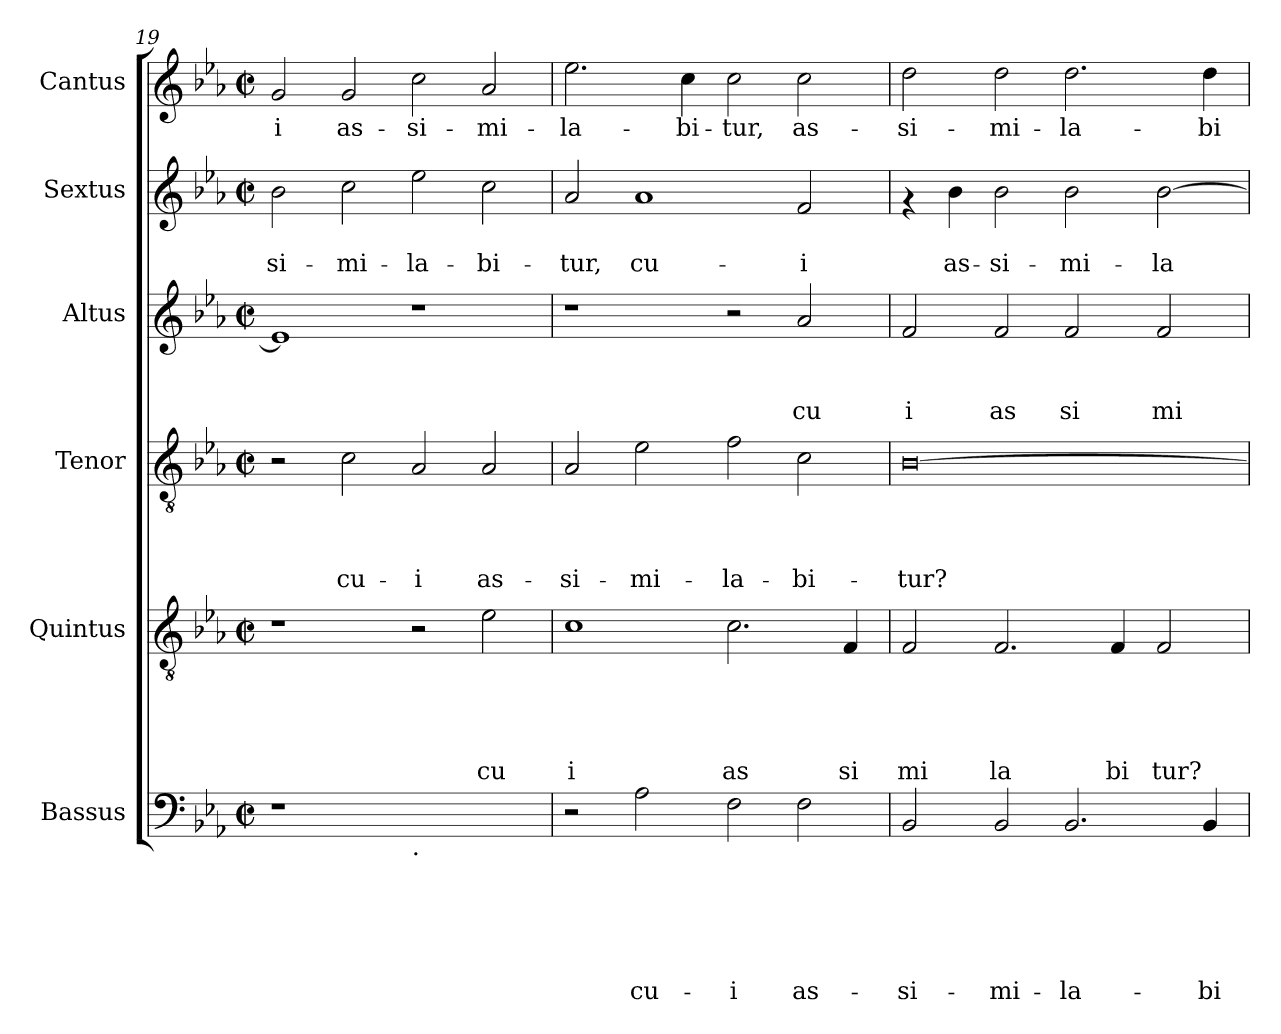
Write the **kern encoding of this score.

**kern	**text	**text	**text	**text	**text	**text	**kern	**text	**text	**text	**text	**text	**kern	**text	**text	**text	**text	**kern	**text	**text	**text	**kern	**text	**text	**kern	**text
*part6	*part6	*part6	*part6	*part6	*part6	*part6	*part5	*part5	*part5	*part5	*part5	*part5	*part4	*part4	*part4	*part4	*part4	*part3	*part3	*part3	*part3	*part2	*part2	*part2	*part1	*part1
*staff6	*staff6	*staff6	*staff6	*staff6	*staff6	*staff6	*staff5	*staff5	*staff5	*staff5	*staff5	*staff5	*staff4	*staff4	*staff4	*staff4	*staff4	*staff3	*staff3	*staff3	*staff3	*staff2	*staff2	*staff2	*staff1	*staff1
*I"Bassus	*	*	*	*	*	*	*I"Quintus	*	*	*	*	*	*I"Tenor	*	*	*	*	*I"Altus	*	*	*	*I"Sextus	*	*	*I"Cantus	*
*clefF4	*	*	*	*	*	*	*clefGv2	*	*	*	*	*	*clefGv2	*	*	*	*	*clefG2	*	*	*	*clefG2	*	*	*clefG2	*
*k[b-e-a-]	*	*	*	*	*	*	*k[b-e-a-]	*	*	*	*	*	*k[b-e-a-]	*	*	*	*	*k[b-e-a-]	*	*	*	*k[b-e-a-]	*	*	*k[b-e-a-]	*
*E-:	*	*	*	*	*	*	*E-:	*	*	*	*	*	*E-:	*	*	*	*	*E-:	*	*	*	*E-:	*	*	*E-:	*
*M2/2	*	*	*	*	*	*	*M2/2	*	*	*	*	*	*M2/2	*	*	*	*	*M2/2	*	*	*	*M2/2	*	*	*M2/2	*
*met(c|)	*	*	*	*	*	*	*met(c|)	*	*	*	*	*	*met(c|)	*	*	*	*	*met(c|)	*	*	*	*met(c|)	*	*	*met(c|)	*
=19	=19	=19	=19	=19	=19	=19	=19	=19	=19	=19	=19	=19	=19	=19	=19	=19	=19	=19	=19	=19	=19	=19	=19	=19	=19	=19
!	!	!	!	!	!	!	!	!	!	!	!	!	!	!	!	!	!	!	!	!	!	!	!	!LO:LY:b	!	!LO:LY:b
1r	.	.	.	.	.	.	1r	.	.	.	.	.	2r	.	.	.	.	1e-]	.	.	.	2b-\	.	-si-	2g/	-i
!	!	!	!	!	!	!	!	!	!	!	!	!	!	!	!	!	!LO:LY:b	!	!	!	!	!	!	!LO:LY:b	!	!LO:LY:b
.	.	.	.	.	.	.	.	.	.	.	.	.	2c\	.	.	.	cu-	.	.	.	.	2cc\	.	-mi-	2g/	as-
!LO:TX:b:t=.	!	!	!	!	!	!	!	!	!	!	!	!	!	!	!	!	!	!	!	!	!	!	!	!	!	!
!	!	!	!	!	!	!	!	!	!	!	!	!	!	!	!	!	!LO:LY:b	!	!	!	!	!	!	!LO:LY:b	!	!LO:LY:b
1ryy	.	.	.	.	.	.	2r	.	.	.	.	.	2A-/	.	.	.	-i	1r	.	.	.	2ee-\	.	-la-	2cc\	-si-
!	!	!	!	!	!	!	!	!	!	!	!	!LO:LY:b	!	!	!	!	!LO:LY:b	!	!	!	!	!	!	!LO:LY:b	!	!LO:LY:b
.	.	.	.	.	.	.	2e-\	.	.	.	.	cu	2A-/	.	.	.	as-	.	.	.	.	2cc\	.	-bi-	2a-/	-mi-
=20	=20	=20	=20	=20	=20	=20	=20	=20	=20	=20	=20	=20	=20	=20	=20	=20	=20	=20	=20	=20	=20	=20	=20	=20	=20	=20
!	!	!	!	!	!	!	!	!	!	!	!	!LO:LY:b	!	!	!	!	!LO:LY:b	!	!	!	!	!	!	!LO:LY:b	!	!LO:LY:b
2r	.	.	.	.	.	.	1c	.	.	.	.	i	2A-/	.	.	.	-si-	1r	.	.	.	2a-/	.	-tur,	2.ee-\	-la-
!	!	!	!	!	!	!LO:LY:b	!	!	!	!	!	!	!	!	!	!	!LO:LY:b	!	!	!	!	!	!	!LO:LY:b	!	!
2A-\	.	.	.	.	.	cu-	.	.	.	.	.	.	2e-\	.	.	.	-mi-	.	.	.	.	1a-	.	cu-	.	.
!	!	!	!	!	!	!	!	!	!	!	!	!	!	!	!	!	!	!	!	!	!	!	!	!	!	!LO:LY:b
.	.	.	.	.	.	.	.	.	.	.	.	.	.	.	.	.	.	.	.	.	.	.	.	.	4cc\	-bi-
!	!	!	!	!	!	!LO:LY:b	!	!	!	!	!	!LO:LY:b	!	!	!	!	!LO:LY:b	!	!	!	!	!	!	!	!	!LO:LY:b
2F\	.	.	.	.	.	-i	2.c\	.	.	.	.	as	2f\	.	.	.	-la-	2r	.	.	.	.	.	.	2cc\	-tur,
!	!	!	!	!	!	!LO:LY:b	!	!	!	!	!	!	!	!	!	!	!LO:LY:b	!	!	!	!LO:LY:b	!	!	!LO:LY:b	!	!LO:LY:b
2F\	.	.	.	.	.	as-	.	.	.	.	.	.	2c\	.	.	.	-bi-	2a-/	.	.	cu	2f/	.	-i	2cc\	as-
!	!	!	!	!	!	!	!	!	!	!	!	!LO:LY:b	!	!	!	!	!	!	!	!	!	!	!	!	!	!
.	.	.	.	.	.	.	4F/	.	.	.	.	si	.	.	.	.	.	.	.	.	.	.	.	.	.	.
=21	=21	=21	=21	=21	=21	=21	=21	=21	=21	=21	=21	=21	=21	=21	=21	=21	=21	=21	=21	=21	=21	=21	=21	=21	=21	=21
!	!	!	!	!	!	!LO:LY:b	!	!	!	!	!	!LO:LY:b	!	!	!	!	!LO:LY:b	!	!	!	!LO:LY:b	!	!	!	!	!LO:LY:b
2BB-/	.	.	.	.	.	-si-	2F/	.	.	.	.	mi	[<0B-	.	.	.	-tur?	2f/	.	.	i	4rf	.	.	2dd\	-si-
!	!	!	!	!	!	!	!	!	!	!	!	!	!	!	!	!	!	!	!	!	!	!	!	!LO:LY:b	!	!
.	.	.	.	.	.	.	.	.	.	.	.	.	.	.	.	.	.	.	.	.	.	4b-\	.	as-	.	.
!	!	!	!	!	!	!LO:LY:b	!	!	!	!	!	!LO:LY:b	!	!	!	!	!	!	!	!	!LO:LY:b	!	!	!LO:LY:b	!	!LO:LY:b
2BB-/	.	.	.	.	.	-mi-	2.F/	.	.	.	.	la	.	.	.	.	.	2f/	.	.	as	2b-\	.	-si-	2dd\	-mi-
!	!	!	!	!	!	!LO:LY:b	!	!	!	!	!	!	!	!	!	!	!	!	!	!	!LO:LY:b	!	!	!LO:LY:b	!	!LO:LY:b
2.BB-/	.	.	.	.	.	-la-	.	.	.	.	.	.	.	.	.	.	.	2f/	.	.	si	2b-\	.	-mi-	2.dd\	-la-
!	!	!	!	!	!	!	!	!	!	!	!	!LO:LY:b	!	!	!	!	!	!	!	!	!	!	!	!	!	!
.	.	.	.	.	.	.	4F/	.	.	.	.	bi	.	.	.	.	.	.	.	.	.	.	.	.	.	.
!	!	!	!	!	!	!	!	!	!	!	!	!LO:LY:b	!	!	!	!	!	!	!	!	!LO:LY:b	!	!	!LO:LY:b	!	!
.	.	.	.	.	.	.	2F/	.	.	.	.	tur?	.	.	.	.	.	2f/	.	.	mi	[<2b-\	.	-la-	.	.
!	!	!	!	!	!	!LO:LY:b	!	!	!	!	!	!	!	!	!	!	!	!	!	!	!	!	!	!	!	!LO:LY:b
4BB-/	.	.	.	.	.	-bi-	.	.	.	.	.	.	.	.	.	.	.	.	.	.	.	.	.	.	4dd\	-bi-
=	=	=	=	=	=	=	=	=	=	=	=	=	=	=	=	=	=	=	=	=	=	=	=	=	=	=
*-	*-	*-	*-	*-	*-	*-	*-	*-	*-	*-	*-	*-	*-	*-	*-	*-	*-	*-	*-	*-	*-	*-	*-	*-	*-	*-
